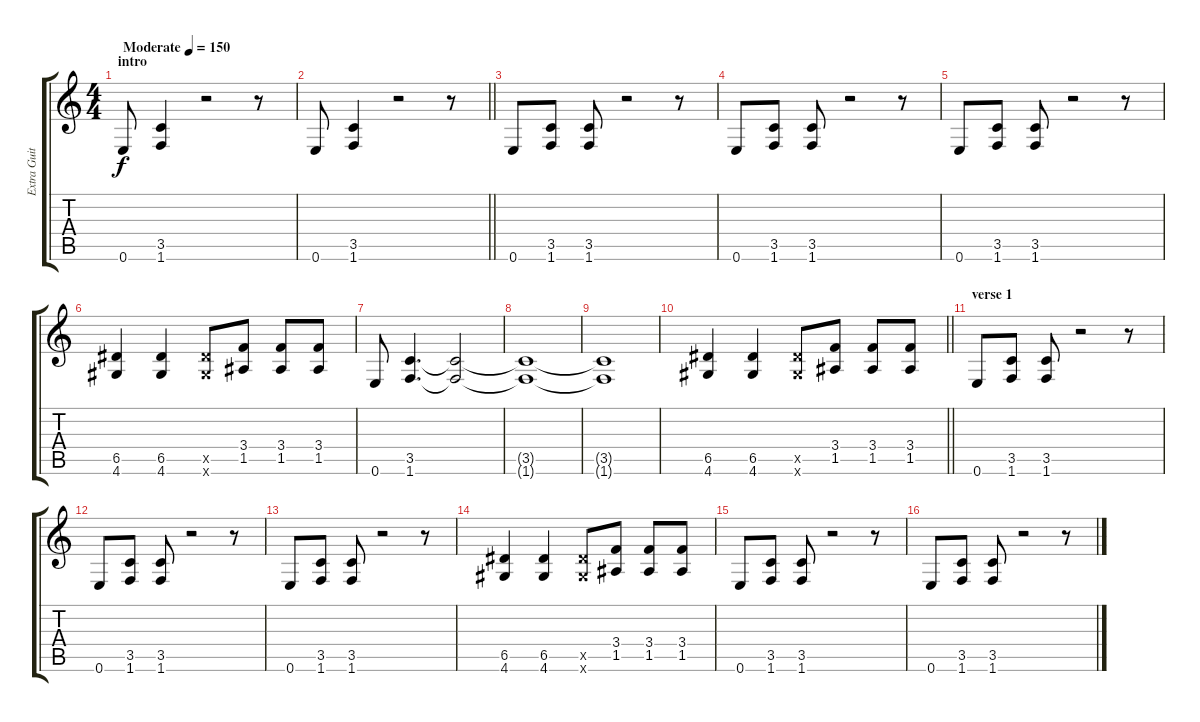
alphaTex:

\track ("Extra Guitar" "Extra Guit") {instrument overdrivenguitar}
\staff {score tabs}
\tuning (E4 B3 G3 D3 A2 E2) {hide}
\ts (4 4)
\section ("" "intro")
\tempo (150 "Moderate")
\clef g2
\ks c
0.6.8{dy f instrument overdrivenguitar} (3.5 1.6).4 r.2 r.8 |
\barLineRight lightlight
0.6.8 (3.5 1.6).4 r.2 r.8 |
0.6.8 (3.5 1.6).8 (3.5 1.6).8 r.2 r.8 |
0.6.8 (3.5 1.6).8 (3.5 1.6).8 r.2 r.8 |
0.6.8 (3.5 1.6).8 (3.5 1.6).8 r.2 r.8 |
(6.5 4.6).4 (6.5 4.6).4 (6.5{x} 4.6{x}).8 (3.4 1.5).8 (3.4 1.5).8 (3.4 1.5).8 |
0.6.8 (3.5 1.6).4{d} (3.5{t} 1.6{t}).2 |
(3.5{t} 1.6{t}).1 |
(3.5{t} 1.6{t}).1 |
\barLineRight lightlight
(6.5 4.6).4 (6.5 4.6).4 (6.5{x} 4.6{x}).8 (3.4 1.5).8 (3.4 1.5).8 (3.4 1.5).8 |
\section ("" "verse 1")
0.6.8 (3.5 1.6).8 (3.5 1.6).8 r.2 r.8 |
0.6.8 (3.5 1.6).8 (3.5 1.6).8 r.2 r.8 |
0.6.8 (3.5 1.6).8 (3.5 1.6).8 r.2 r.8 |
(6.5 4.6).4 (6.5 4.6).4 (6.5{x} 4.6{x}).8 (3.4 1.5).8 (3.4 1.5).8 (3.4 1.5).8 |
0.6.8 (3.5 1.6).8 (3.5 1.6).8 r.2 r.8 |
0.6.8 (3.5 1.6).8 (3.5 1.6).8 r.2 r.8
